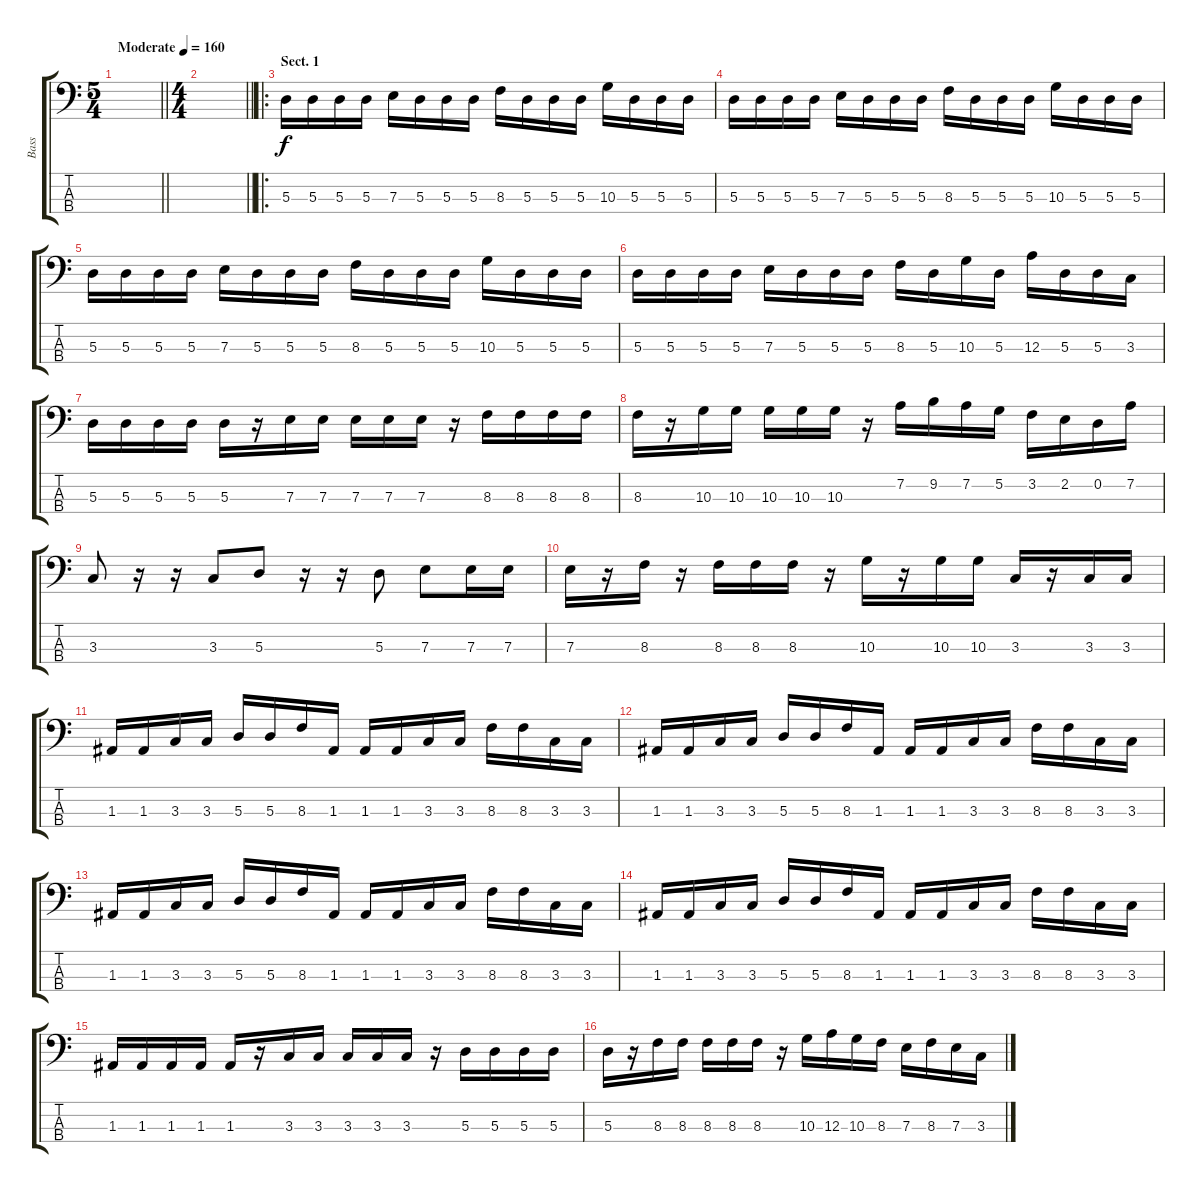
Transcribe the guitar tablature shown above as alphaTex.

\track ("Bass" "Bass") {instrument electricbasspick}
\staff {score tabs}
\tuning (G2 D2 A1 E1) {hide}
\ts (5 4)
\tempo (160 "Moderate")
\clef f4
\barLineRight lightlight
\ks c
|
\ts (4 4)
\barLineRight lightlight
|
\ro
\section ("" "Sect. 1")
5.3.16 5.3.16 5.3.16 5.3.16 7.3.16 5.3.16 5.3.16 5.3.16 8.3.16 5.3.16 5.3.16 5.3.16 10.3.16 5.3.16 5.3.16 5.3.16 |
5.3.16 5.3.16 5.3.16 5.3.16 7.3.16 5.3.16 5.3.16 5.3.16 8.3.16 5.3.16 5.3.16 5.3.16 10.3.16 5.3.16 5.3.16 5.3.16 |
5.3.16 5.3.16 5.3.16 5.3.16 7.3.16 5.3.16 5.3.16 5.3.16 8.3.16 5.3.16 5.3.16 5.3.16 10.3.16 5.3.16 5.3.16 5.3.16 |
5.3.16 5.3.16 5.3.16 5.3.16 7.3.16 5.3.16 5.3.16 5.3.16 8.3.16 5.3.16 10.3.16 5.3.16 12.3.16 5.3.16 5.3.16 3.3.16 |
5.3.16 5.3.16 5.3.16 5.3.16 5.3.16 r.16 7.3.16 7.3.16 7.3.16 7.3.16 7.3.16 r.16 8.3.16 8.3.16 8.3.16 8.3.16 |
8.3.16 r.16 10.3.16 10.3.16 10.3.16 10.3.16 10.3.16 r.16 7.2.16 9.2.16 7.2.16 5.2.16 3.2.16 2.2.16 0.2.16 7.2.16 |
3.3.8 r.16 r.16 3.3.8 5.3.8 r.16 r.16 5.3.8 7.3.8 7.3.16 7.3.16 |
7.3.16 r.16 8.3.16 r.16 8.3.16 8.3.16 8.3.16 r.16 10.3.16 r.16 10.3.16 10.3.16 3.3.16 r.16 3.3.16 3.3.16 |
1.3.16 1.3.16 3.3.16 3.3.16 5.3.16 5.3.16 8.3.16 1.3.16 1.3.16 1.3.16 3.3.16 3.3.16 8.3.16 8.3.16 3.3.16 3.3.16 |
1.3.16 1.3.16 3.3.16 3.3.16 5.3.16 5.3.16 8.3.16 1.3.16 1.3.16 1.3.16 3.3.16 3.3.16 8.3.16 8.3.16 3.3.16 3.3.16 |
1.3.16 1.3.16 3.3.16 3.3.16 5.3.16 5.3.16 8.3.16 1.3.16 1.3.16 1.3.16 3.3.16 3.3.16 8.3.16 8.3.16 3.3.16 3.3.16 |
1.3.16 1.3.16 3.3.16 3.3.16 5.3.16 5.3.16 8.3.16 1.3.16 1.3.16 1.3.16 3.3.16 3.3.16 8.3.16 8.3.16 3.3.16 3.3.16 |
1.3.16 1.3.16 1.3.16 1.3.16 1.3.16 r.16 3.3.16 3.3.16 3.3.16 3.3.16 3.3.16 r.16 5.3.16 5.3.16 5.3.16 5.3.16 |
5.3.16 r.16 8.3.16 8.3.16 8.3.16 8.3.16 8.3.16 r.16 10.3.16 12.3.16 10.3.16 8.3.16 7.3.16 8.3.16 7.3.16 3.3.16
